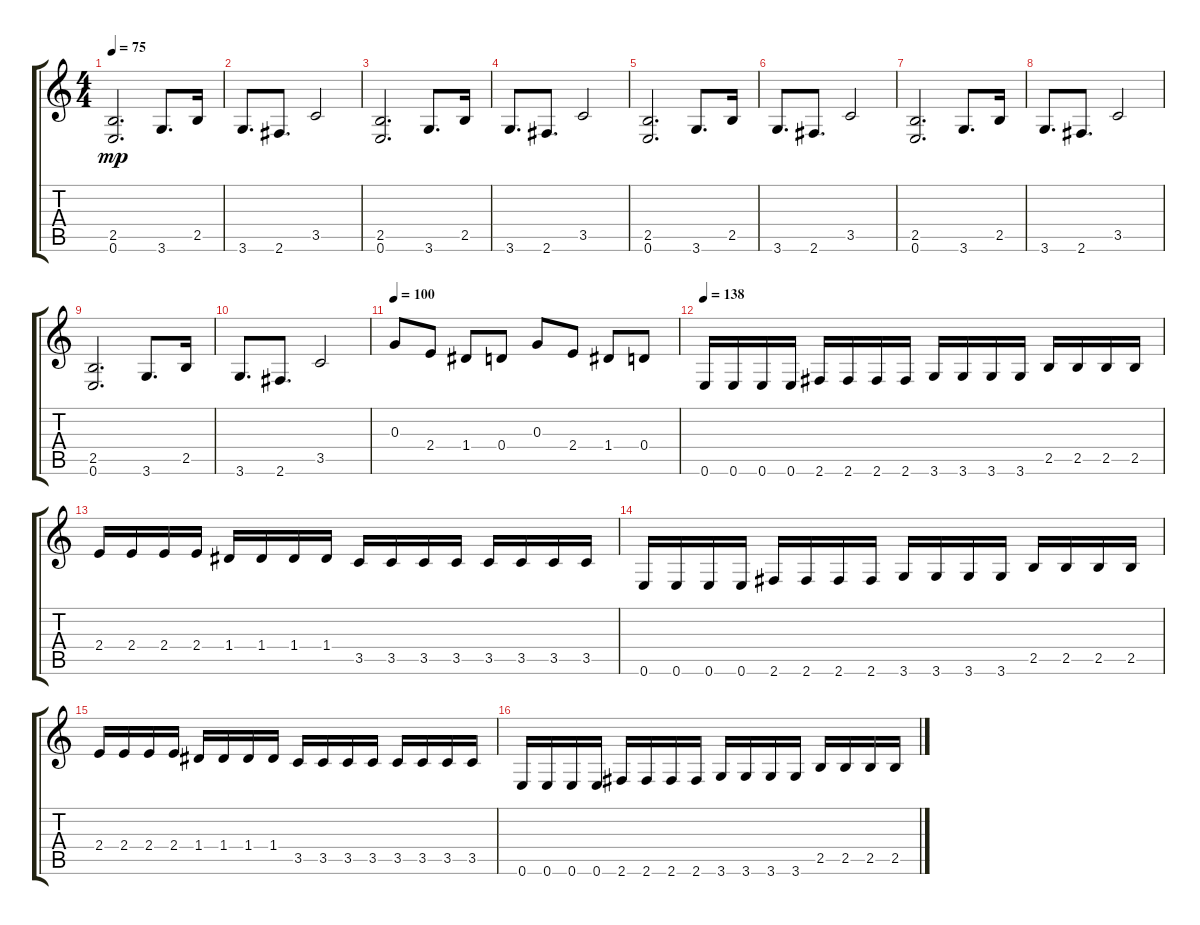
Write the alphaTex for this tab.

\track "" {instrument overdrivenguitar}
\staff {score tabs}
\tuning (E4 B3 G3 D3 A2 E2) {hide}
\ts (4 4)
\tempo 75
\clef g2
\ks c
(2.5 0.6).2{d dy mp} 3.6.8{d} 2.5.16 |
3.6.8{d} 2.6.8{d} 3.5.2 |
(2.5 0.6).2{d} 3.6.8{d} 2.5.16 |
3.6.8{d} 2.6.8{d} 3.5.2 |
(2.5 0.6).2{d} 3.6.8{d} 2.5.16 |
3.6.8{d} 2.6.8{d} 3.5.2 |
(2.5 0.6).2{d} 3.6.8{d} 2.5.16 |
3.6.8{d} 2.6.8{d} 3.5.2 |
(2.5 0.6).2{d} 3.6.8{d} 2.5.16 |
3.6.8{d} 2.6.8{d} 3.5.2 |
\tempo 100
0.3.8 2.4.8 1.4.8 0.4.8 0.3.8 2.4.8 1.4.8 0.4.8 |
\tempo 138
0.6.16 0.6.16 0.6.16 0.6.16 2.6.16 2.6.16 2.6.16 2.6.16 3.6.16 3.6.16 3.6.16 3.6.16 2.5.16 2.5.16 2.5.16 2.5.16 |
2.4.16 2.4.16 2.4.16 2.4.16 1.4.16 1.4.16 1.4.16 1.4.16 3.5.16 3.5.16 3.5.16 3.5.16 3.5.16 3.5.16 3.5.16 3.5.16 |
0.6.16 0.6.16 0.6.16 0.6.16 2.6.16 2.6.16 2.6.16 2.6.16 3.6.16 3.6.16 3.6.16 3.6.16 2.5.16 2.5.16 2.5.16 2.5.16 |
2.4.16 2.4.16 2.4.16 2.4.16 1.4.16 1.4.16 1.4.16 1.4.16 3.5.16 3.5.16 3.5.16 3.5.16 3.5.16 3.5.16 3.5.16 3.5.16 |
0.6.16 0.6.16 0.6.16 0.6.16 2.6.16 2.6.16 2.6.16 2.6.16 3.6.16 3.6.16 3.6.16 3.6.16 2.5.16 2.5.16 2.5.16 2.5.16
